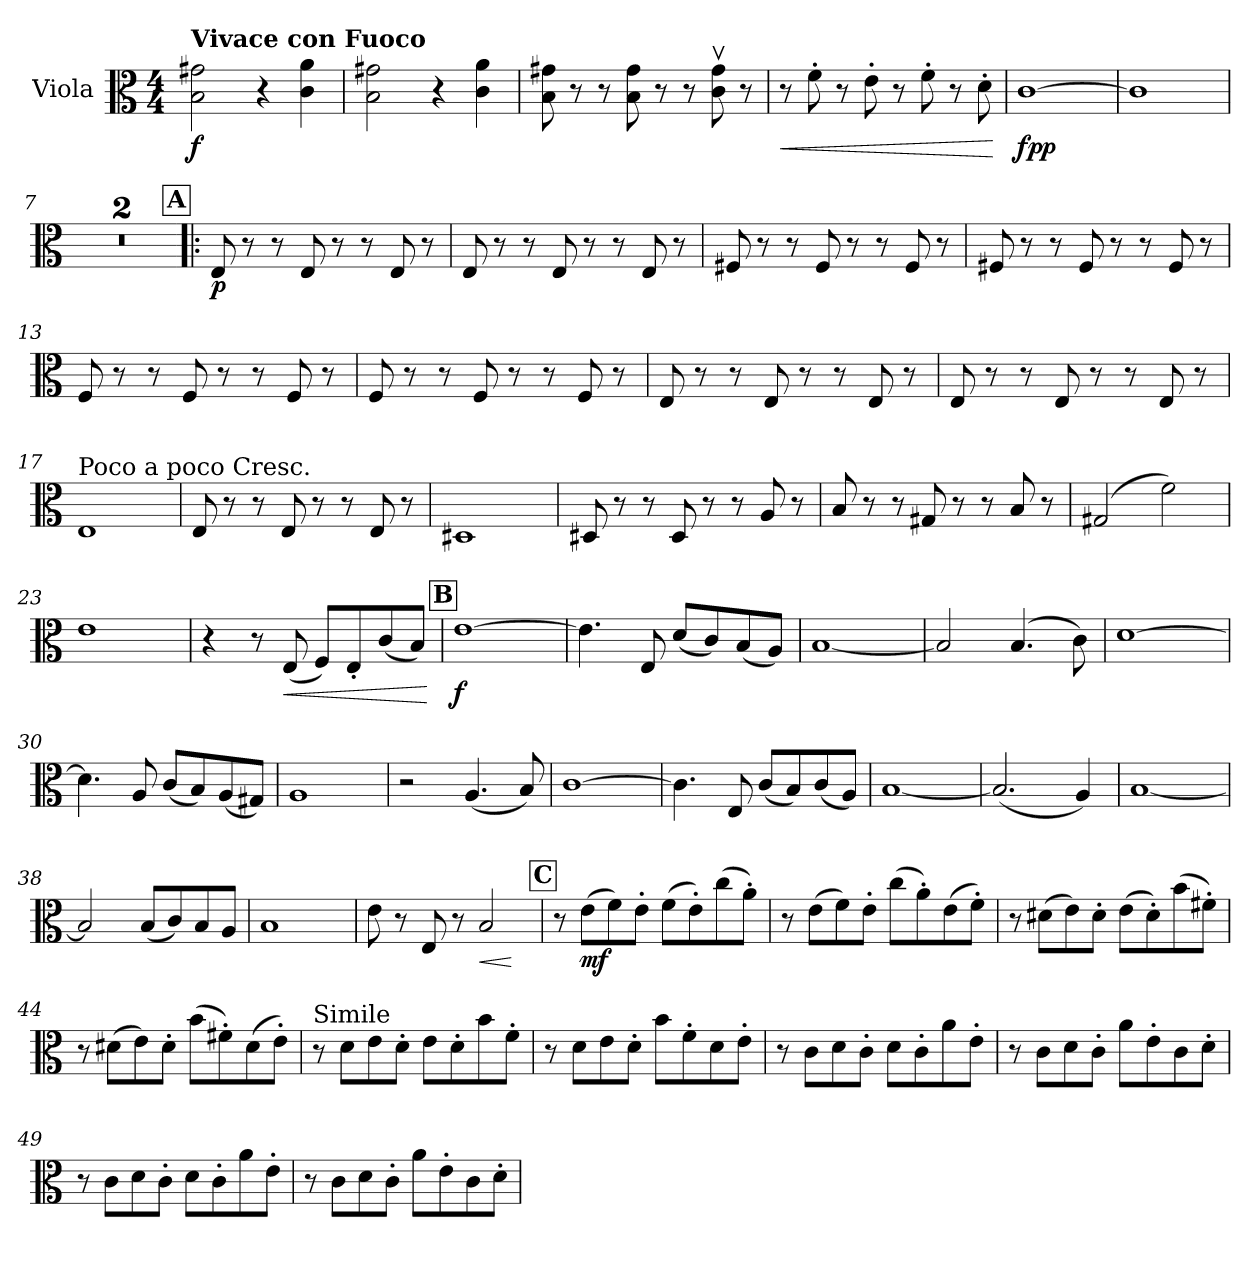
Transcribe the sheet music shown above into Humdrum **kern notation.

**kern	**dynam
*part1	*part1
*staff1	*staff1
*I"Viola	*
*I'Vla.	*
*clefC3	*
*k[]	*
*M4/4	*
=1	=1
!LO:TX:a:B:t=Vivace con Fuoco	!
!	!LO:DY:b
2B\ 2g#X\	f
4r	.
4c\ 4a\	.
=2	=2
2B\ 2g#X\	.
4r	.
4c\ 4a\	.
=3	=3
8B\ 8g#X\	.
8r	.
8r	.
8B\ 8g#\	.
8r	.
8r	.
8c\v 8g#\v	.
8r	.
=4	=4
!	!LO:HP:b
8r	<
8f'\	.
8r	.
8e'\	.
8r	.
8f'\	.
8r	.
8d'\	.
.	[
=5	=5
!	!LO:DY:b
!	!LO:DY:n=1:b
[1c	fp p
=6	=6
1c]	.
=7	=7
1r	.
=8	=8
1r	.
!!LO:REH:place=s1:a:B:fs=14:t=A
=9!|:	=9!|:
!	!LO:DY:b
8E/	p
8r	.
8r	.
8E/	.
8r	.
8r	.
8E/	.
8r	.
!!LO:LB:g=z
=10	=10
8E/	.
8r	.
8r	.
8E/	.
8r	.
8r	.
8E/	.
8r	.
=11	=11
8F#X/	.
8r	.
8r	.
8F#/	.
8r	.
8r	.
8F#/	.
8r	.
=12	=12
8F#X/	.
8r	.
8r	.
8F#/	.
8r	.
8r	.
8F#/	.
8r	.
=13	=13
8F/	.
8r	.
8r	.
8F/	.
8r	.
8r	.
8F/	.
8r	.
!!LO:LB:g=z
=14	=14
8F/	.
8r	.
8r	.
8F/	.
8r	.
8r	.
8F/	.
8r	.
=15	=15
8E/	.
8r	.
8r	.
8E/	.
8r	.
8r	.
8E/	.
8r	.
=16	=16
8E/	.
8r	.
8r	.
8E/	.
8r	.
8r	.
8E/	.
8r	.
=17	=17
!LO:TX:a:t=Poco a poco Cresc.	!
1E	.
=18	=18
8E/	.
8r	.
8r	.
8E/	.
8r	.
8r	.
8E/	.
8r	.
=19	=19
1D#X	.
!!LO:LB:g=z
=20	=20
8D#X/	.
8r	.
8r	.
8D#/	.
8r	.
8r	.
8A/	.
8r	.
=21	=21
8B/	.
8r	.
8r	.
8G#X/	.
8r	.
8r	.
8B/	.
8r	.
=22	=22
(2G#X/	.
2f\)	.
=23	=23
1e	.
=24	=24
4r	.
8r	.
!	!LO:HP:b
(8E/	<
8F/L)	.
8E'/	.
(8c/	.
8B/J)	.
.	[
!!LO:REH:place=s1:a:B:fs=14:t=B
=25	=25
!	!LO:DY:b
[1e	f
=26	=26
4.e\]	.
8E/	.
(8d/L	.
8c/)	.
(8B/	.
8A/J)	.
!!LO:LB:g=z
=27	=27
[1B	.
=28	=28
2B/]	.
(4.B/	.
8c\)	.
=29	=29
[1d	.
=30	=30
4.d\]	.
8A/	.
(8c/L	.
8B/)	.
(8A/	.
8G#X/J)	.
=31	=31
1A	.
=32	=32
2r	.
(4.A/	.
8B/)	.
=33	=33
[1c	.
=34	=34
4.c\]	.
8E/	.
(8c/L	.
8B/)	.
(8c/	.
8A/J)	.
=35	=35
[1B	.
=36	=36
(2.B/]	.
4A/)	.
=37	=37
[1B	.
!!LO:LB:g=z
=38	=38
2B/]	.
(8B/L	.
8c/)	.
8B/	.
8A/J	.
=39	=39
1B	.
=40	=40
8e\	.
8r	.
8E/	.
8r	.
!	!LO:HP:b
2B/	<
.	[
!!LO:REH:place=s1:a:B:fs=14:t=C
=41	=41
8r	.
!	!LO:DY:b
(8e\L	mf
8f\)	.
8e'\J	.
(8f\L	.
8e'\)	.
(8cc\	.
8a'\J)	.
=42	=42
8r	.
(8e\L	.
8f\)	.
8e'\J	.
(8cc\L	.
8a'\)	.
(8e\	.
8f'\J)	.
=43	=43
8r	.
(8d#X\L	.
8e\)	.
8d#'\J	.
(8e\L	.
8d#'\)	.
(8b\	.
8f#X'\J)	.
!!LO:LB:g=z
=44	=44
8r	.
(8d#X\L	.
8e\)	.
8d#'\J	.
(8b\L	.
8f#X'\)	.
(8d#\	.
8e'\J)	.
=45	=45
!LO:TX:a:t=Simile	!
8r	.
8d\L	.
8e\	.
8d'\J	.
8e\L	.
8d'\	.
8b\	.
8f'\J	.
=46	=46
8r	.
8d\L	.
8e\	.
8d'\J	.
8b\L	.
8f'\	.
8d\	.
8e'\J	.
=47	=47
8r	.
8c\L	.
8d\	.
8c'\J	.
8d\L	.
8c'\	.
8a\	.
8e'\J	.
=48	=48
8r	.
8c\L	.
8d\	.
8c'\J	.
8a\L	.
8e'\	.
8c\	.
8d'\J	.
!!LO:LB:g=z
=49	=49
8r	.
8c\L	.
8d\	.
8c'\J	.
8d\L	.
8c'\	.
8a\	.
8e'\J	.
=50	=50
8r	.
8c\L	.
8d\	.
8c'\J	.
8a\L	.
8e'\	.
8c\	.
8d'\J	.
=	=
*-	*-
